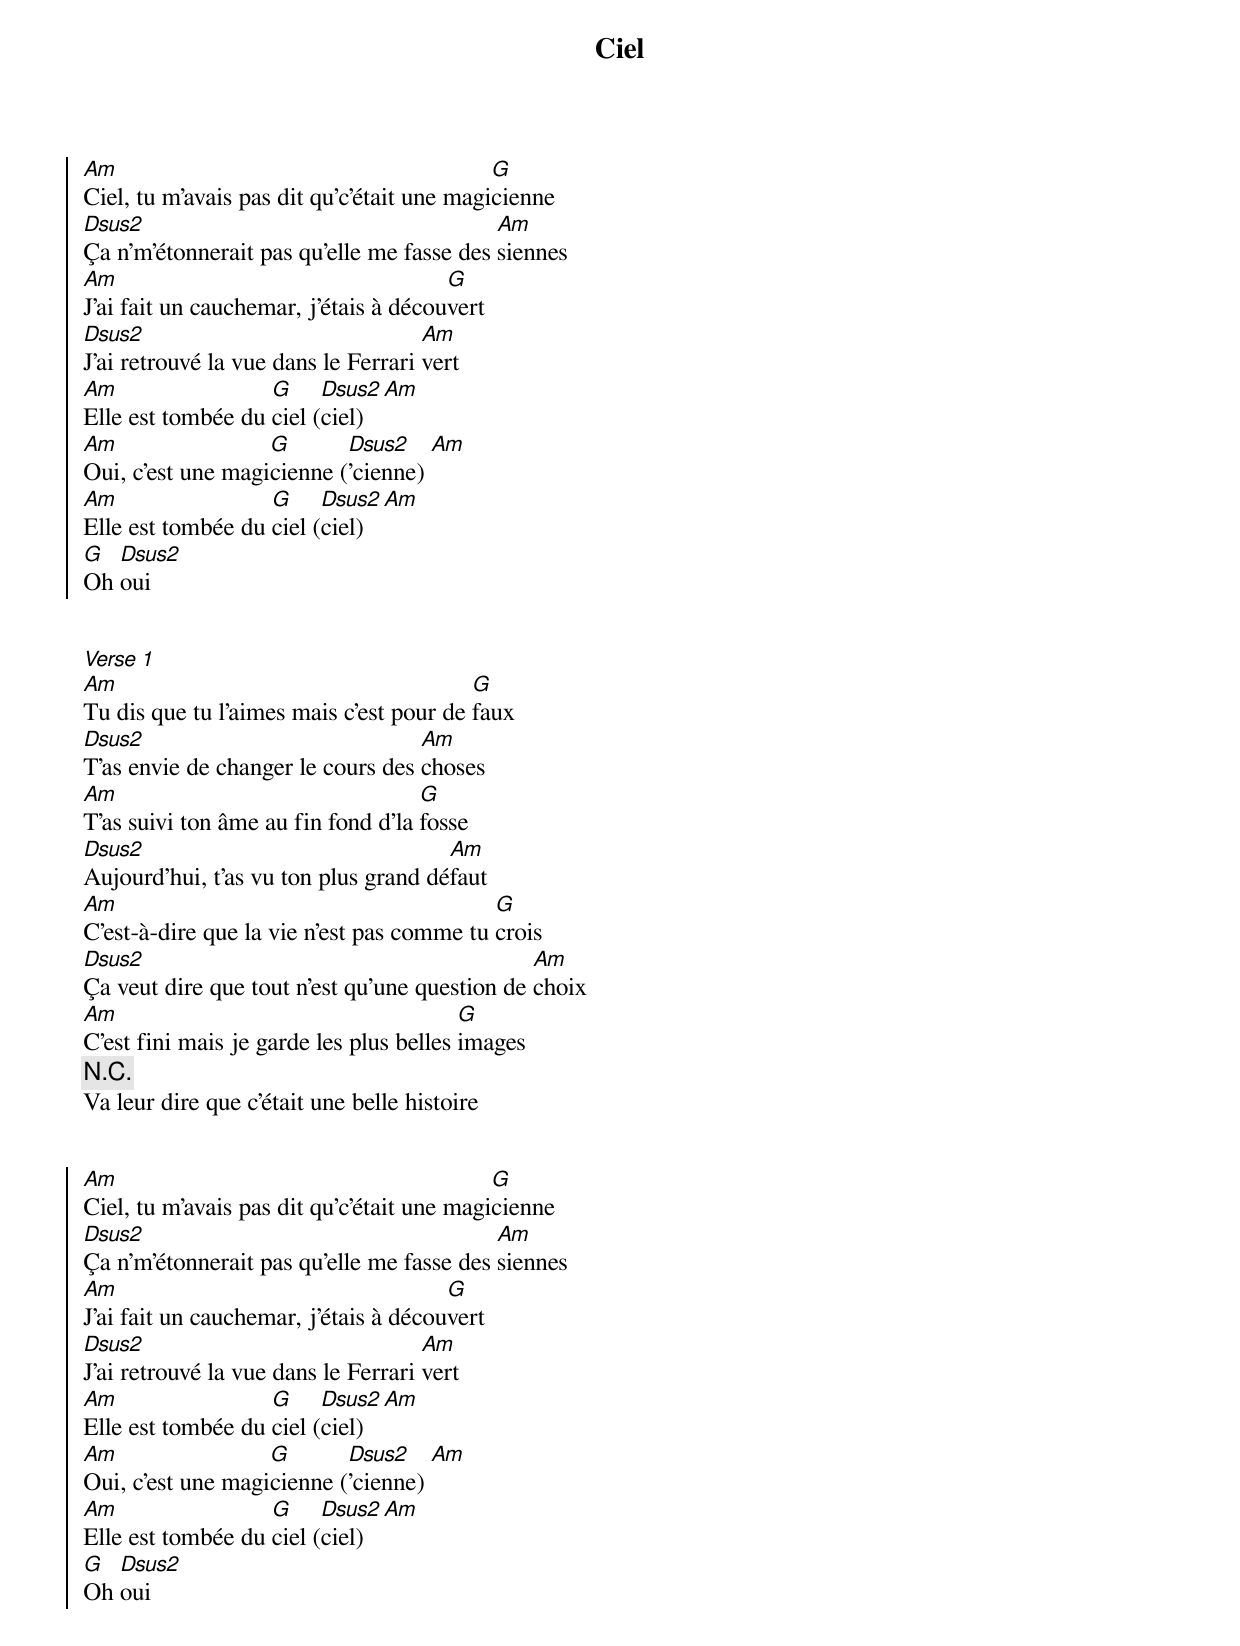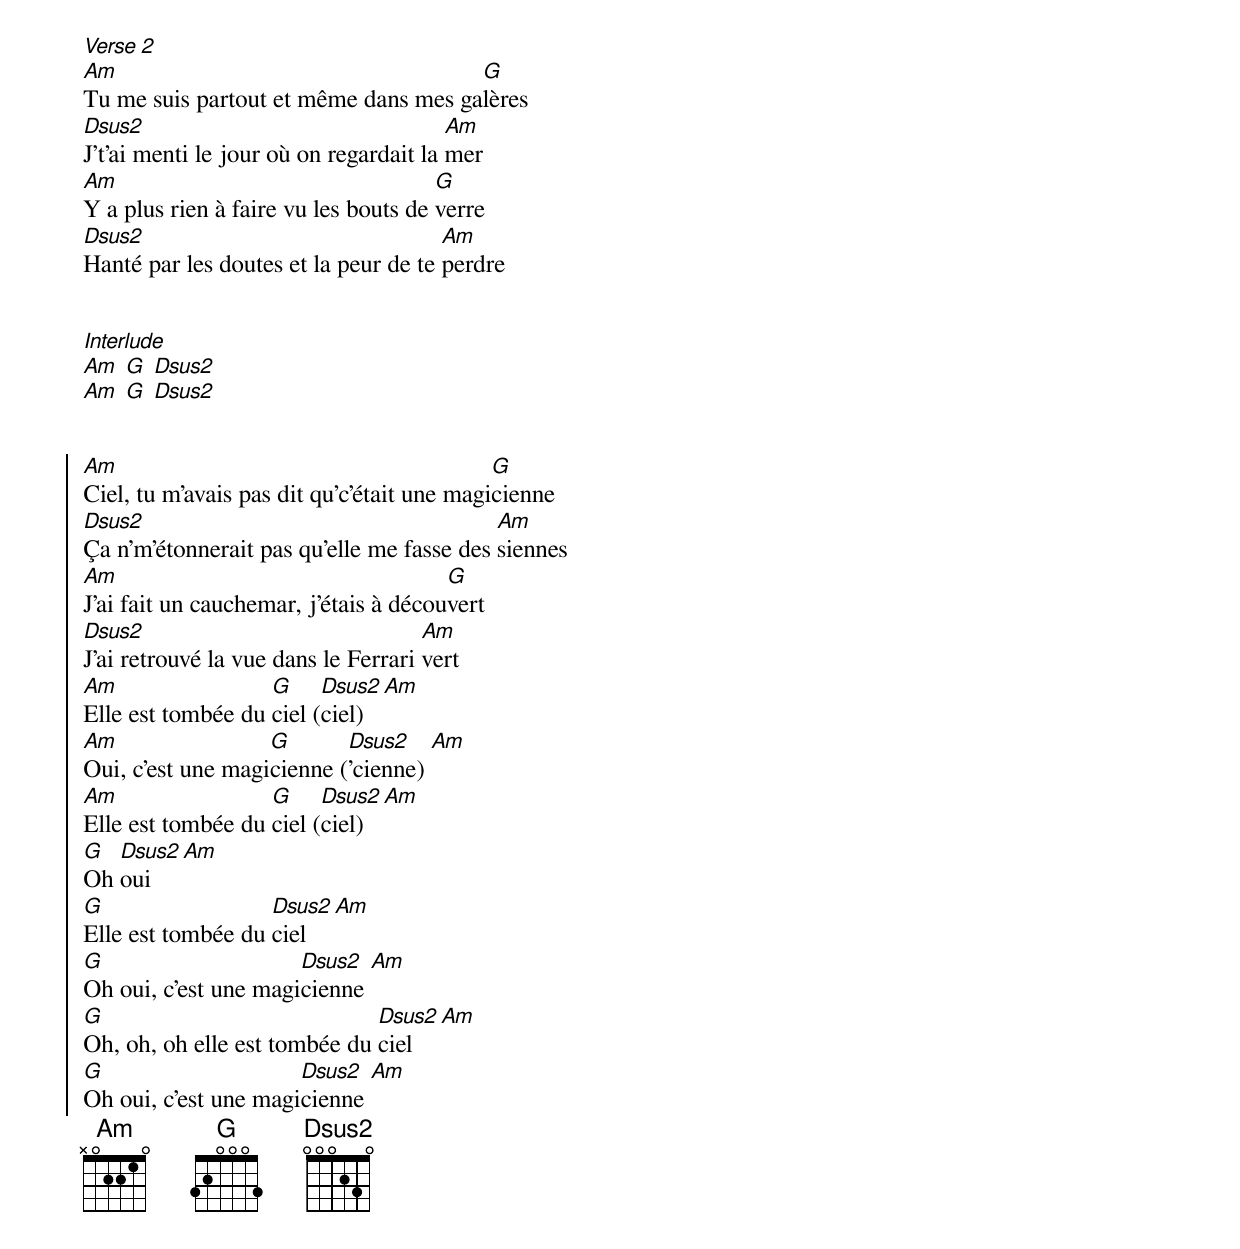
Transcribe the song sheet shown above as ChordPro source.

{title: Ciel}
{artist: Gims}

{soc}
[Am]Ciel, tu m'avais pas dit qu'c'était une magi[G]cienne
[Dsus2]Ça n'm'étonnerait pas qu'elle me fasse des [Am]siennes
[Am]J'ai fait un cauchemar, j'étais à décou[G]vert
[Dsus2]J'ai retrouvé la vue dans le Ferrari [Am]vert
[Am]Elle est tombée du [G]ciel ([Dsus2]ciel) [Am]
[Am]Oui, c'est une magi[G]cienne ([Dsus2]'cienne) [Am]
[Am]Elle est tombée du [G]ciel ([Dsus2]ciel) [Am]
[G]Oh [Dsus2]oui
{eoc}


[Verse 1]
[Am]Tu dis que tu l'aimes mais c'est pour de [G]faux
[Dsus2]T'as envie de changer le cours des [Am]choses
[Am]T'as suivi ton âme au fin fond d'la [G]fosse
[Dsus2]Aujourd'hui, t'as vu ton plus grand dé[Am]faut
[Am]C'est-à-dire que la vie n'est pas comme tu [G]crois
[Dsus2]Ça veut dire que tout n'est qu'une question de [Am]choix
[Am]C'est fini mais je garde les plus belles [G]images
{comment: N.C.}
Va leur dire que c'était une belle histoire


{soc}
[Am]Ciel, tu m'avais pas dit qu'c'était une magi[G]cienne
[Dsus2]Ça n'm'étonnerait pas qu'elle me fasse des [Am]siennes
[Am]J'ai fait un cauchemar, j'étais à décou[G]vert
[Dsus2]J'ai retrouvé la vue dans le Ferrari [Am]vert
[Am]Elle est tombée du [G]ciel ([Dsus2]ciel) [Am]
[Am]Oui, c'est une magi[G]cienne ([Dsus2]'cienne) [Am]
[Am]Elle est tombée du [G]ciel ([Dsus2]ciel) [Am]
[G]Oh [Dsus2]oui
{eoc}


[Verse 2]
[Am]Tu me suis partout et même dans mes ga[G]lères
[Dsus2]J't'ai menti le jour où on regardait la [Am]mer
[Am]Y a plus rien à faire vu les bouts de [G]verre
[Dsus2]Hanté par les doutes et la peur de te [Am]perdre


[Interlude]
[Am] [G] [Dsus2]
[Am] [G] [Dsus2]


{soc}
[Am]Ciel, tu m'avais pas dit qu'c'était une magi[G]cienne
[Dsus2]Ça n'm'étonnerait pas qu'elle me fasse des [Am]siennes
[Am]J'ai fait un cauchemar, j'étais à décou[G]vert
[Dsus2]J'ai retrouvé la vue dans le Ferrari [Am]vert
[Am]Elle est tombée du [G]ciel ([Dsus2]ciel) [Am]
[Am]Oui, c'est une magi[G]cienne ([Dsus2]'cienne) [Am]
[Am]Elle est tombée du [G]ciel ([Dsus2]ciel) [Am]
[G]Oh [Dsus2]oui [Am]
[G]Elle est tombée du [Dsus2]ciel [Am]
[G]Oh oui, c'est une magi[Dsus2]cienne [Am]
[G]Oh, oh, oh elle est tombée du [Dsus2]ciel [Am]
[G]Oh oui, c'est une magi[Dsus2]cienne [Am]
{eoc}
